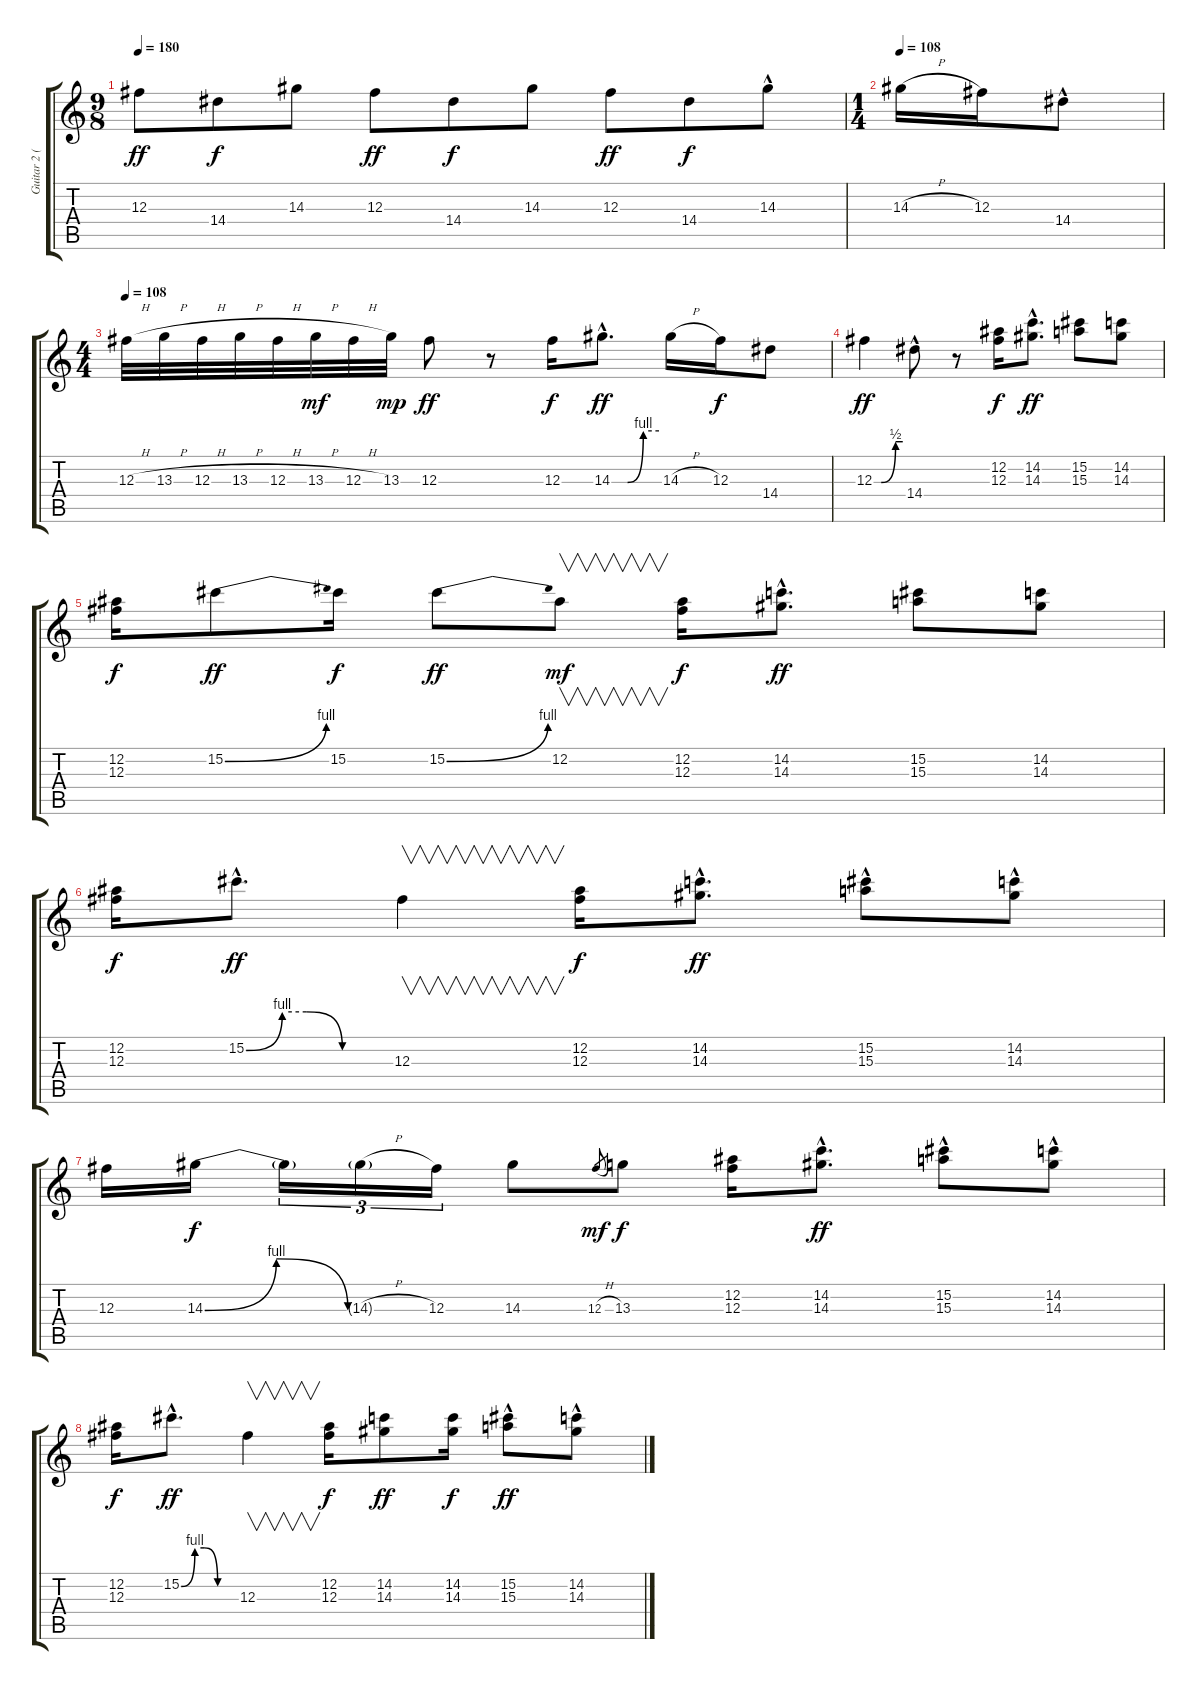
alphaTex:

\track ("Guitar 2 (Larry Lee)" "Guitar 2 (") {instrument overdrivenguitar}
\staff {score tabs}
\tuning (Eb4 Bb3 Gb3 Db3 Ab2 Eb2) {hide}
\ts (9 8)
\tempo 180
\clef g2
\ks c
12.3.8{dy ff} 14.4.8{dy f} 14.3.8 12.3.8{dy ff} 14.4.8{dy f} 14.3.8 12.3.8{dy ff} 14.4.8{dy f} 14.3{hac}.8 |
\ts (1 4)
\tempo 108
14.3{h}.16 12.3.16 14.4{hac}.8 |
\ts (4 4)
\tempo 108
12.3{h}.32 13.3{h}.32 12.3{h}.32 13.3{h}.32 12.3{h}.32 13.3{h}.32{dy mf} 12.3{h}.32 13.3.32{dy mp} 12.3.8{dy ff} r.8 12.3.16{dy f} 14.3{be (custom 0 0 20 0 40 4 60 4) hac}.8{d dy ff} 14.3{h}.16 12.3.16{dy f} 14.4.8 |
12.3{be (custom 0 0 15 0 45 2 60 2)}.4{dy ff} 14.4{hac}.8 r.8 (12.2 12.3).16{dy f} (14.2{hac} 14.3{hac}).8{d dy ff} (15.2 15.3).8 (14.2 14.3).8 |
(12.2 12.3).16{dy f} 15.2{be (bend 0 0 60 4)}.8{dy ff} 15.2.16{dy f} 15.2{be (bend 0 0 60 4)}.8{dy ff} 12.2.8{v dy mf} (12.2 12.3).16{dy f} (14.2{hac} 14.3{hac}).8{d dy ff} (15.2 15.3).8 (14.2 14.3).8 |
(12.2 12.3).16{dy f} 15.2{be (custom 0 0 15 4 25 4 40 0 60 0) hac}.8{d dy ff} 12.3.4{v} (12.2 12.3).16{dy f} (14.2{hac} 14.3{hac}).8{d dy ff} (15.2{hac} 15.3{hac}).8 (14.2{hac} 14.3{hac}).8 |
12.3.16 14.3{be (bendrelease 0 0 15 4 30 4 60 0)}.16{dy f} 14.3{t}.16{tu (3 2)} 14.3{h g}.16{tu (3 2)} 12.3.16{tu (3 2)} 14.3.8 12.3{h}.8{gr dy mf} 13.3.8{dy f} (12.2 12.3).16 (14.2{hac} 14.3{hac}).8{d dy ff} (15.2{hac} 15.3{hac}).8 (14.2{hac} 14.3{hac}).8 |
(12.2 12.3).16{dy f} 15.2{be (custom 0 0 15 4 25 4 40 0 60 0) hac}.8{d dy ff} 12.3.4{v} (12.2 12.3).16{dy f} (14.2 14.3).8{dy ff} (14.2 14.3).16{dy f} (15.2{hac} 15.3{hac}).8{dy ff} (14.2{hac} 14.3{hac}).8
